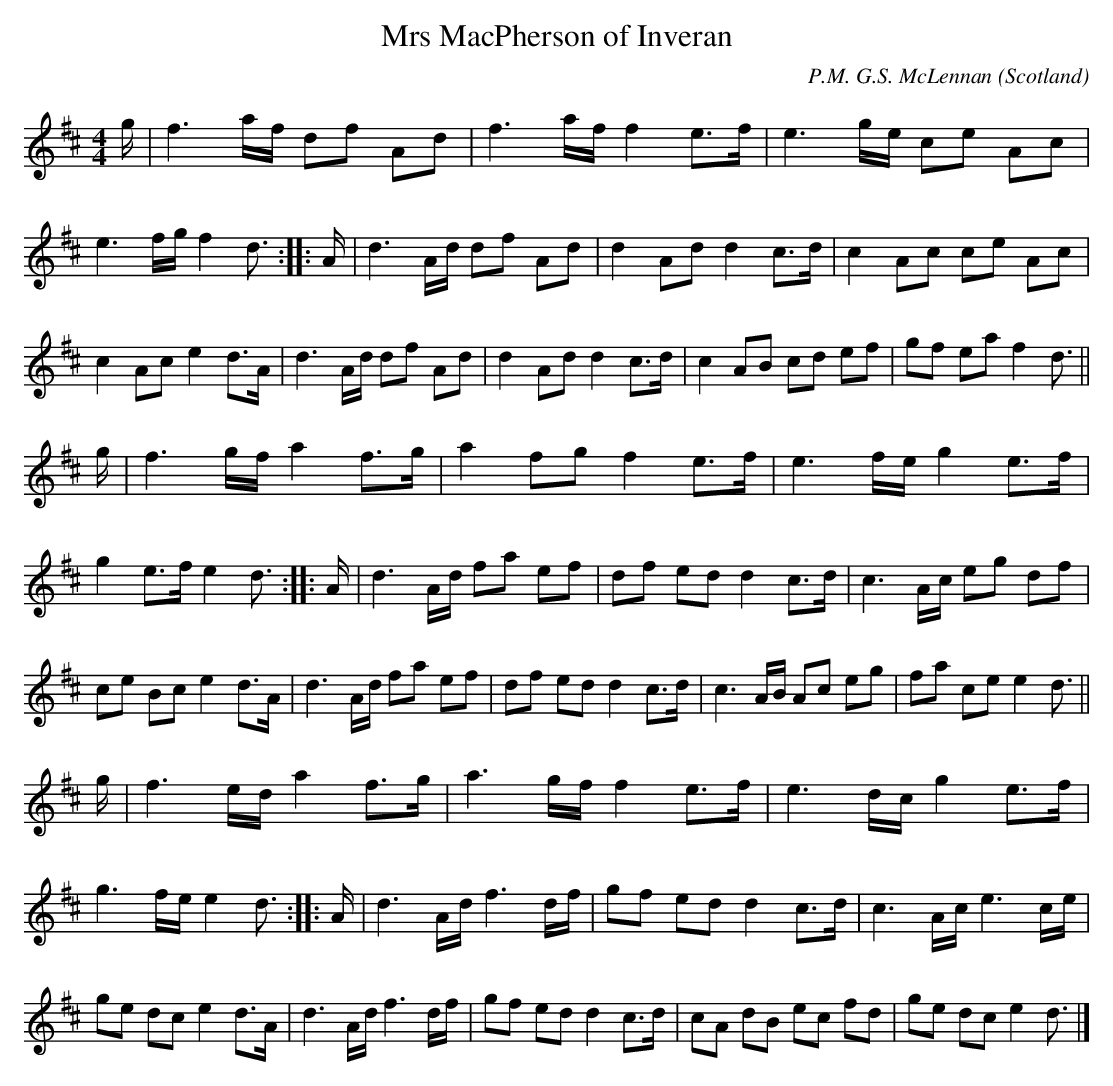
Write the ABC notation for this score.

X:1
T:Mrs MacPherson of Inveran
C:P.M. G.S. McLennan
M:4/4
O:Scotland
K:D
g/|\
f3a/f/ df Ad|f3a/f/ f2 e>f|\
e3g/e/ ce Ac|e3f/g/ f2 d3/2 ::\
A/|\
d3A/d/ df Ad|d2 Ad d2 c>d|\
c2 Ac ce Ac|c2 Ac e2d>A|\
d3A/d/ df Ad|d2 Ad d2 c>d|\
c2 AB cd ef|gf ea f2 d3/2||
g/|\
f3g/f/ a2 f>g|a2 fg f2 e>f|\
e3f/e/ g2 e>f|g2 e>f e2 d3/2 ::\
A/|\
d3A/d/ fa ef|df ed d2 c>d|\
c3A/c/ eg df|ce Bc e2 d>A|\
d3A/d/ fa ef|df ed d2 c>d|\
c3A/B/ Ac eg|fa ce e2 d3/2||
g/|\
f3e/d/ a2 f>g|a3g/f/ f2 e>f|\
e3d/c/ g2 e>f|g3f/e/ e2 d3/2::\
A/|\
d3A/d/ f3 d/f/|gf ed d2 c>d|\
c3A/c/ e3c/e/|ge dc e2 d>A|\
d3A/d/ f3d/f/|gf ed d2 c>d|\
cA dB ec fd|ge dc e2 d3/2|]
